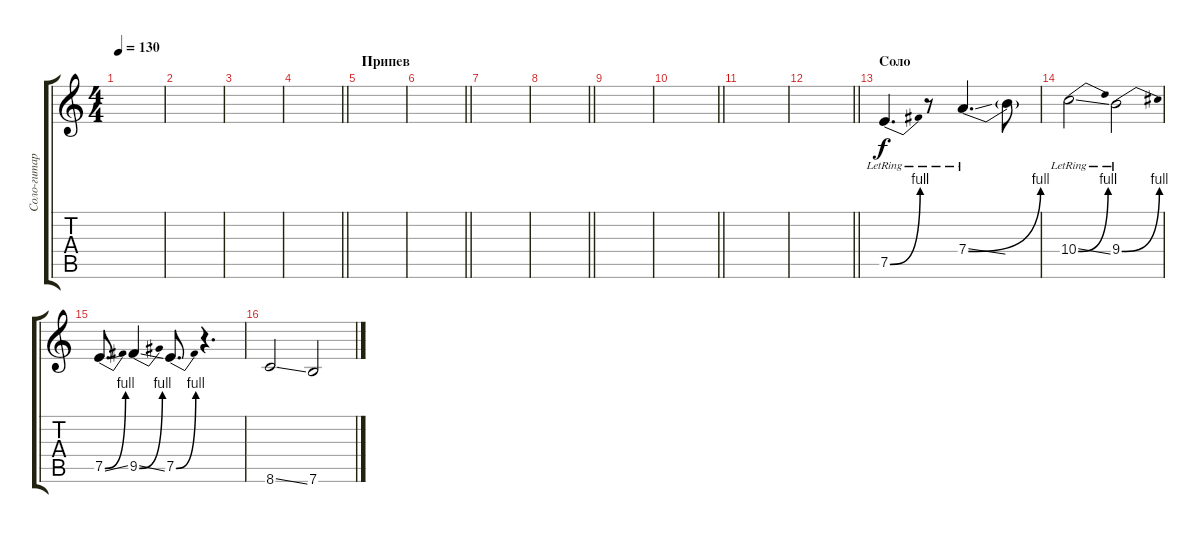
\track ("Соло-гитара" "Соло-гитар") {instrument guitarharmonics}
\staff {score tabs}
\tuning (E4 B3 G3 D3 A2 E2) {hide}
\ts (4 4)
\tempo 130
\clef g2
\ks c
|
|
|
\barLineRight lightlight
|
\section ("" "Припев")
|
\barLineRight lightlight
|
|
\barLineRight lightlight
|
|
\barLineRight lightlight
|
|
\barLineRight lightlight
|
\section ("" "Соло")
7.5{be (bend 0 0 60 4) lr}.4{d volume 16} r.8 7.4{be (bend 0 0 60 4) ss lr}.4{d} 7.4{t}.8 |
10.4{be (bend 0 0 60 4) ss lr}.2 9.4{be (bend 0 0 60 4) lr}.2 |
7.5{be (bend 0 0 60 4) ss}.8{d} 9.5{be (bend 0 0 60 4) ss}.4 7.5{be (bend 0 0 60 4)}.8{d} r.4{d} |
8.6{be (hold 0 0 60 0) ss}.2 7.6{ss}.2
